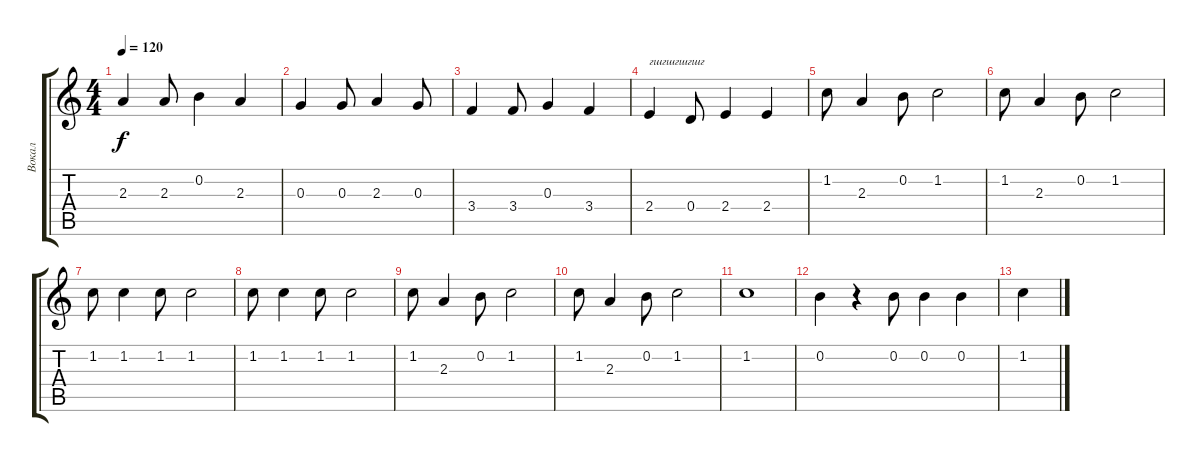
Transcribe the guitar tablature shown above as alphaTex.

\track ("Вокал" "Вокал") {instrument overdrivenguitar}
\staff {score tabs}
\tuning (E4 B3 G3 D3 A2 E2) {hide}
\ts (4 4)
\tempo 120
\clef g2
\ks c
2.3.4{dy f} 2.3.8 0.2.4 2.3.4 |
0.3.4 0.3.8 2.3.4 0.3.8 |
3.4.4 3.4.8 0.3.4 3.4.4 |
2.4.4{txt "гшгшгшгшг"} 0.4.8 2.4.4 2.4.4 |
1.2.8 2.3.4 0.2.8 1.2.2 |
1.2.8 2.3.4 0.2.8 1.2.2 |
1.2.8 1.2.4 1.2.8 1.2.2 |
1.2.8 1.2.4 1.2.8 1.2.2 |
1.2.8 2.3.4 0.2.8 1.2.2 |
1.2.8 2.3.4 0.2.8 1.2.2 |
1.2.1 |
0.2.4 r.4 0.2.8 0.2.4 0.2.4 |
1.2.4
